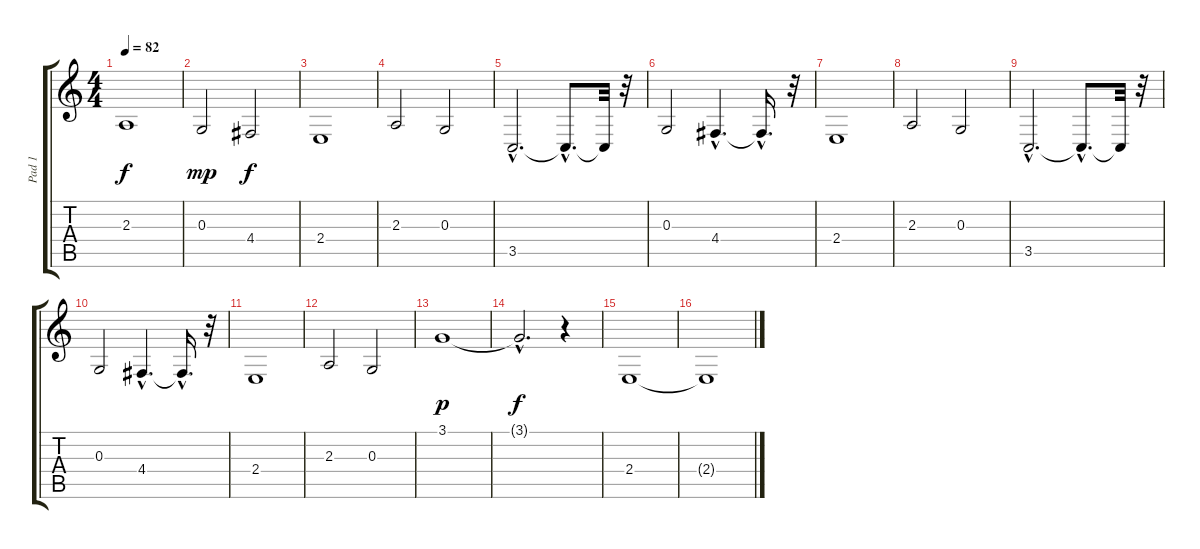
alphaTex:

\track ("Pad 1" "Pad 1") {instrument fx2soundtrack}
\staff {score tabs}
\tuning (E4 B3 G3 D3 A2 E2) {hide}
\ts (4 4)
\tempo 82
\clef g2
\ks c
2.3.1{dy f} |
0.3.2{dy mp} 4.4.2{dy f} |
2.4.1 |
2.3.2 0.3.2 |
3.5{hac}.2{d} 3.5{hac t}.8{d} 3.5{t}.32 r.32 |
0.3.2 4.4{hac}.4{d} 4.4{hac t}.16{d} r.32 |
2.4.1 |
2.3.2 0.3.2 |
3.5{hac}.2{d} 3.5{hac t}.8{d} 3.5{t}.32 r.32 |
0.3.2 4.4{hac}.4{d} 4.4{hac t}.16{d} r.32 |
2.4.1 |
2.3.2 0.3.2 |
3.1.1{dy p} |
3.1{hac t}.2{d dy f} r.4 |
2.4.1 |
2.4{t}.1
